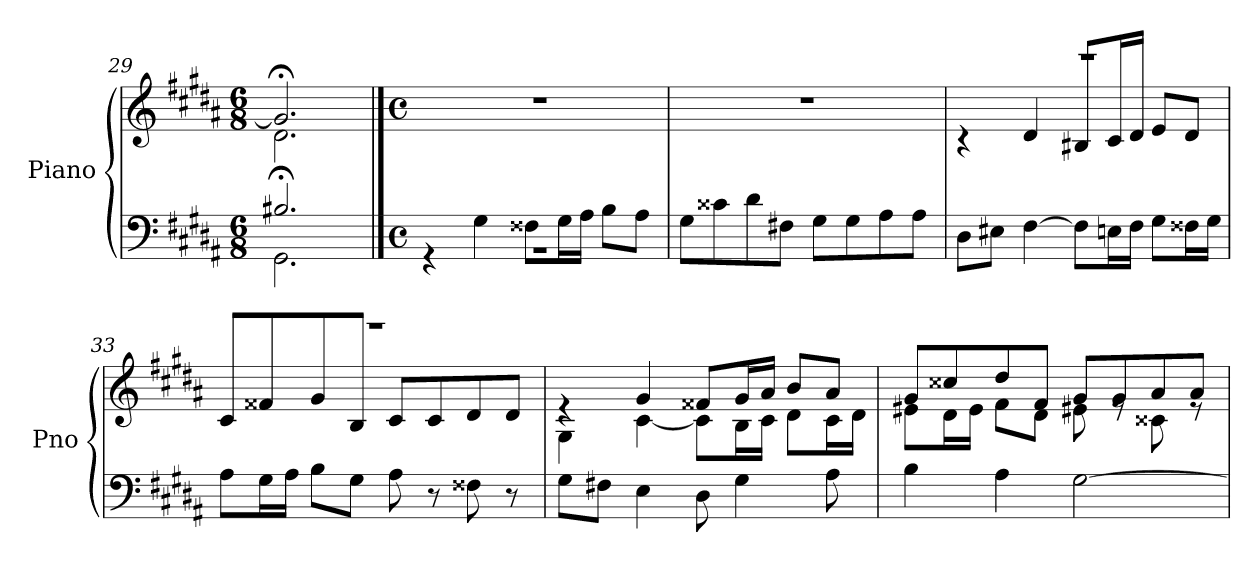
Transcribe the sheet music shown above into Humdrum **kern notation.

**kern	**kern
*part1	*part1
*staff2	*staff1
*I"Piano	*
*I'Pno	*
*clefF4	*clefG2
*k[f#c#g#d#a#]	*k[f#c#g#d#a#]
*M6/8	*M6/8
=29	=29
*^	*^
2.GG#;\	2.B#X/	2.g#;</]	2.d#\
*	*	*v	*v
!!LO:PB:g=z
==30	==30	==30
*M4/4	*	*M4/4
*met(c)	*	*met(c)
*	*	*^
!	!	!LO:TX:a:i:t=a 4 voci	!
*	*	*v	*v
4rGG	1rBB	1r
4G#\	.	.
8F##X\L	.	.
16G#\L	.	.
16A#\JJ	.	.
8B\L	.	.
8A#\J	.	.
*v	*v	*
=31	=31
8G#\L	1r
8c##X\	.
8d#\	.
8F#X\J	.
8G#\L	.
8G#\	.
8A#\	.
8A#\J	.
=32	=32
*	*^
8D#\L	4rc	1reee
8E#X\J	.	.
[4F#\	4d#/	.
8F#\L]	8B#X/L	.
16En\L	16c#/L	.
16F#\JJ	16d#/JJ	.
8G#\L	8e/L	.
16F##X\L	8d#/J	.
16G#\JJ	.	.
!!LO:LB:g=z	!!
=33	=33	=33
8A#\L	8c#/L	1rggg
16G#\L	8f##X/	.
16A#\JJ	.	.
8B\L	8g#/	.
8G#\J	8B/J	.
8A#\	8c#/L	.
8r	8c#/	.
8F##X\	8d#/	.
8r	8d#/J	.
=34	=34	=34
8G#\L	4re	4G#\
8F#X\J	.	.
4E\	4g#/	[4c#\
8D#\	8f##X/L	8c#\L]
4G#\	16g#/L	16B\L
.	16a#/JJ	16c#\JJ
.	8b/L	8d#\L
8A#\	8a#/J	16c#\L
.	.	16d#\JJ
=35	=35	=35
4B\	8g#/L	8e#X\L
.	8cc##X/	16d#\L
.	.	16e#\JJ
4A#\	8dd#/	8f#\L
.	8f#/J	8d#\J
[2G#\	8g#/L	8e#X\
.	8g#/	8re
.	8a#/	8c##X\
.	8a#/J	8re
*	*v	*v
=	=
*-	*-
